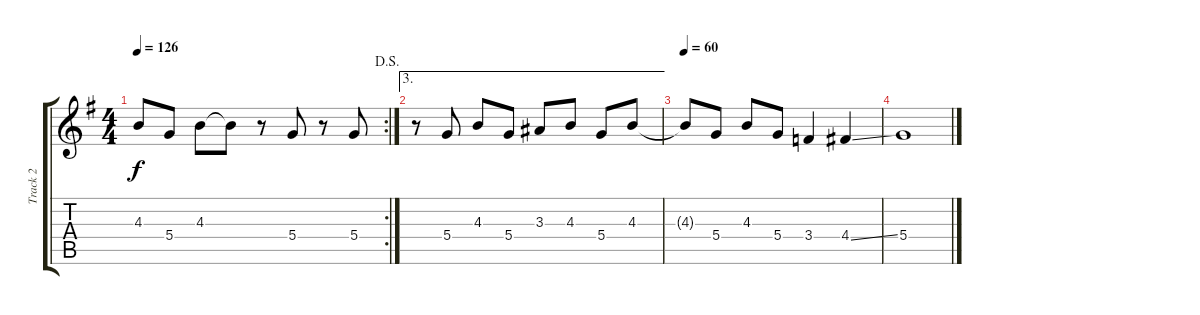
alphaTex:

\track ("Track 2" "Track 2") {instrument electricguitarclean}
\staff {score tabs}
\tuning (E4 B3 G3 D3 A2 E2) {hide}
\rc 2
\ts (4 4)
\jump dalsegno
\tempo 126
\clef g2
\ks g
4.3{t}.8{dy f} 5.4.8 4.3.8 4.3{t}.8 r.8 5.4.8 r.8 5.4.8 |
\ae 3
r.8 5.4.8 4.3.8 5.4.8 3.3.8 4.3.8 5.4.8 4.3.8 |
\tempo 60
4.3{t}.8 5.4.8 4.3.8 5.4.8 3.4.4 4.4{ss}.4 |
5.4.1
